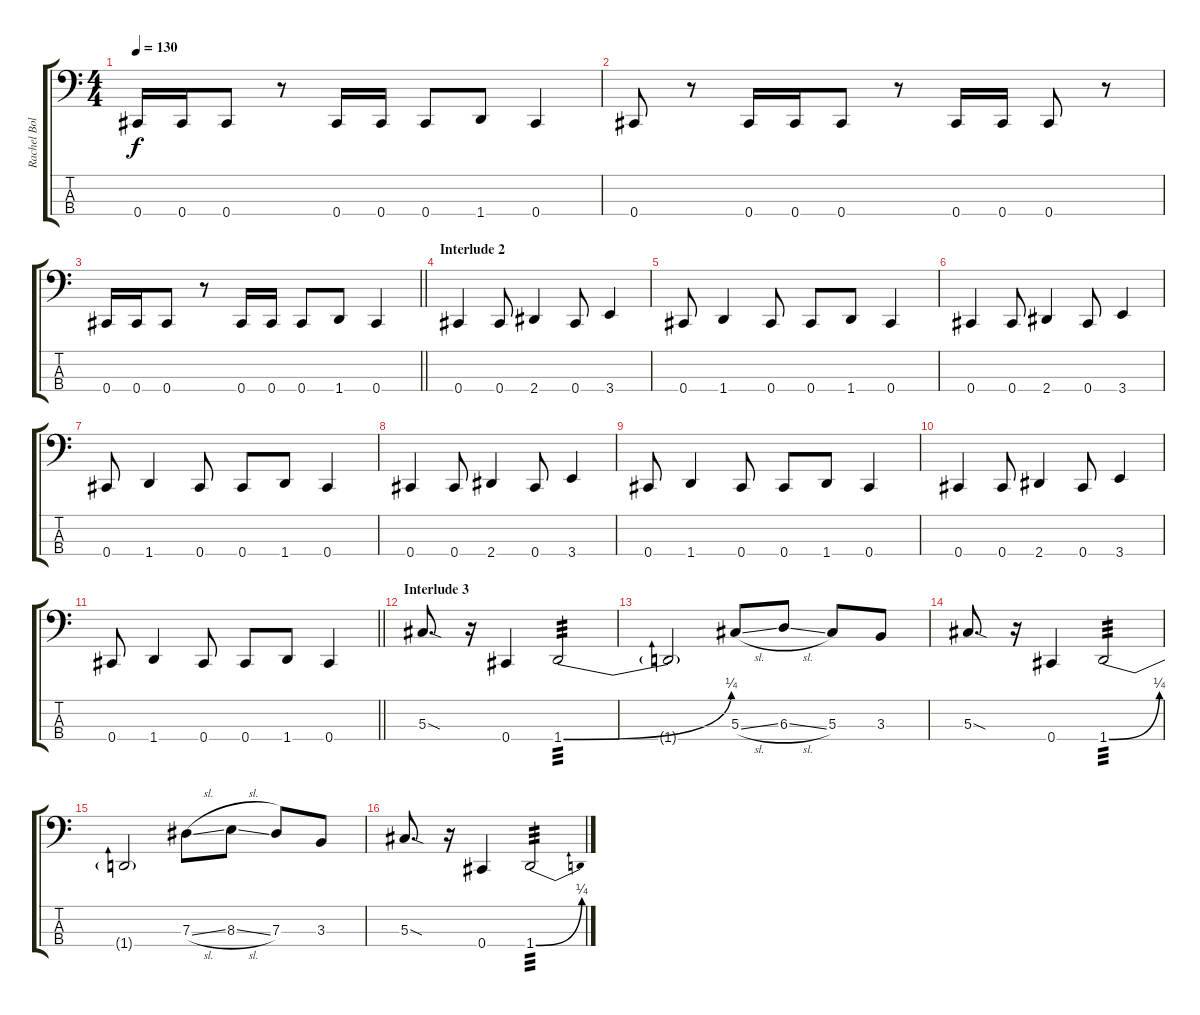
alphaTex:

\track ("Rachel Bolan" "Rachel Bol") {instrument electricbasspick}
\staff {score tabs}
\tuning (Gb2 Db2 Ab1 Db1) {hide}
\ts (4 4)
\tempo 130
\clef f4
\ks c
0.4.16{dy f} 0.4.16 0.4.8 r.8 0.4.16 0.4.16 0.4.8 1.4.8 0.4.4 |
0.4.8 r.8 0.4.16 0.4.16 0.4.8 r.8 0.4.16 0.4.16 0.4.8 r.8 |
\barLineRight lightlight
0.4.16 0.4.16 0.4.8 r.8 0.4.16 0.4.16 0.4.8 1.4.8 0.4.4 |
\section ("" "Interlude 2")
0.4.4 0.4.8 2.4.4 0.4.8 3.4.4 |
0.4.8 1.4.4 0.4.8 0.4.8 1.4.8 0.4.4 |
0.4.4 0.4.8 2.4.4 0.4.8 3.4.4 |
0.4.8 1.4.4 0.4.8 0.4.8 1.4.8 0.4.4 |
0.4.4 0.4.8 2.4.4 0.4.8 3.4.4 |
0.4.8 1.4.4 0.4.8 0.4.8 1.4.8 0.4.4 |
0.4.4 0.4.8 2.4.4 0.4.8 3.4.4 |
\barLineRight lightlight
0.4.8 1.4.4 0.4.8 0.4.8 1.4.8 0.4.4 |
\section ("" "Interlude 3")
5.3{sod}.8{d} r.16 0.4.4 1.4{be (bend 0 0 60 1)}.2{tp 3} |
1.4{t}.2 5.3{sl}.8 6.3{sl}.8 5.3.8 3.3.8 |
5.3{sod}.8{d} r.16 0.4.4 1.4{be (bend 0 0 60 1)}.2{tp 3} |
1.4{t}.2 7.3{sl}.8 8.3{sl}.8 7.3.8 3.3.8 |
5.3{sod}.8{d} r.16 0.4.4 1.4{be (bend 0 0 60 1)}.2{tp 3}
